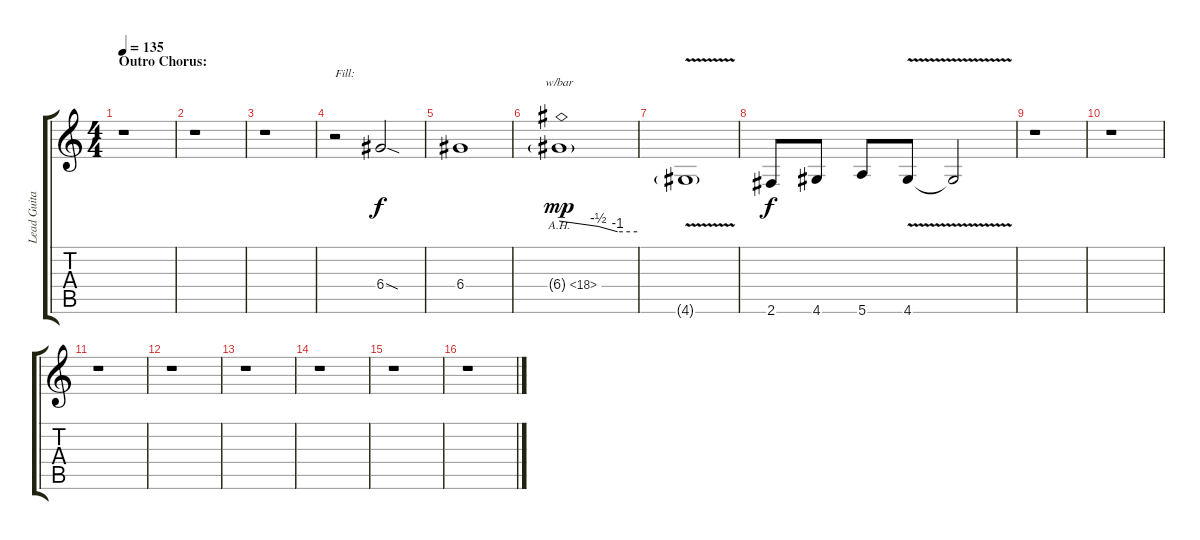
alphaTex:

\track ("Lead Guitar 1" "Lead Guita") {instrument distortionguitar}
\staff {score tabs}
\tuning (E4 B3 G3 D3 A2 E2) {hide}
\ts (4 4)
\section ("" "Outro Chorus:")
\tempo 135
\clef g2
\ks c
r.1{dy f} |
r.1 |
r.1 |
r.2{txt "Fill:"} 6.4{sod}.2 |
6.4.1 |
6.4{ah 12 g}.1{tbe (custom default 0 0 30 -2 45 -4 60 -4) dy mp} |
4.6{v g}.1 |
2.6.8{dy f} 4.6.8 5.6.8 4.6{v}.8 4.6{t}.2 |
r.1 |
r.1 |
r.1 |
r.1 |
r.1 |
r.1 |
r.1 |
r.1
